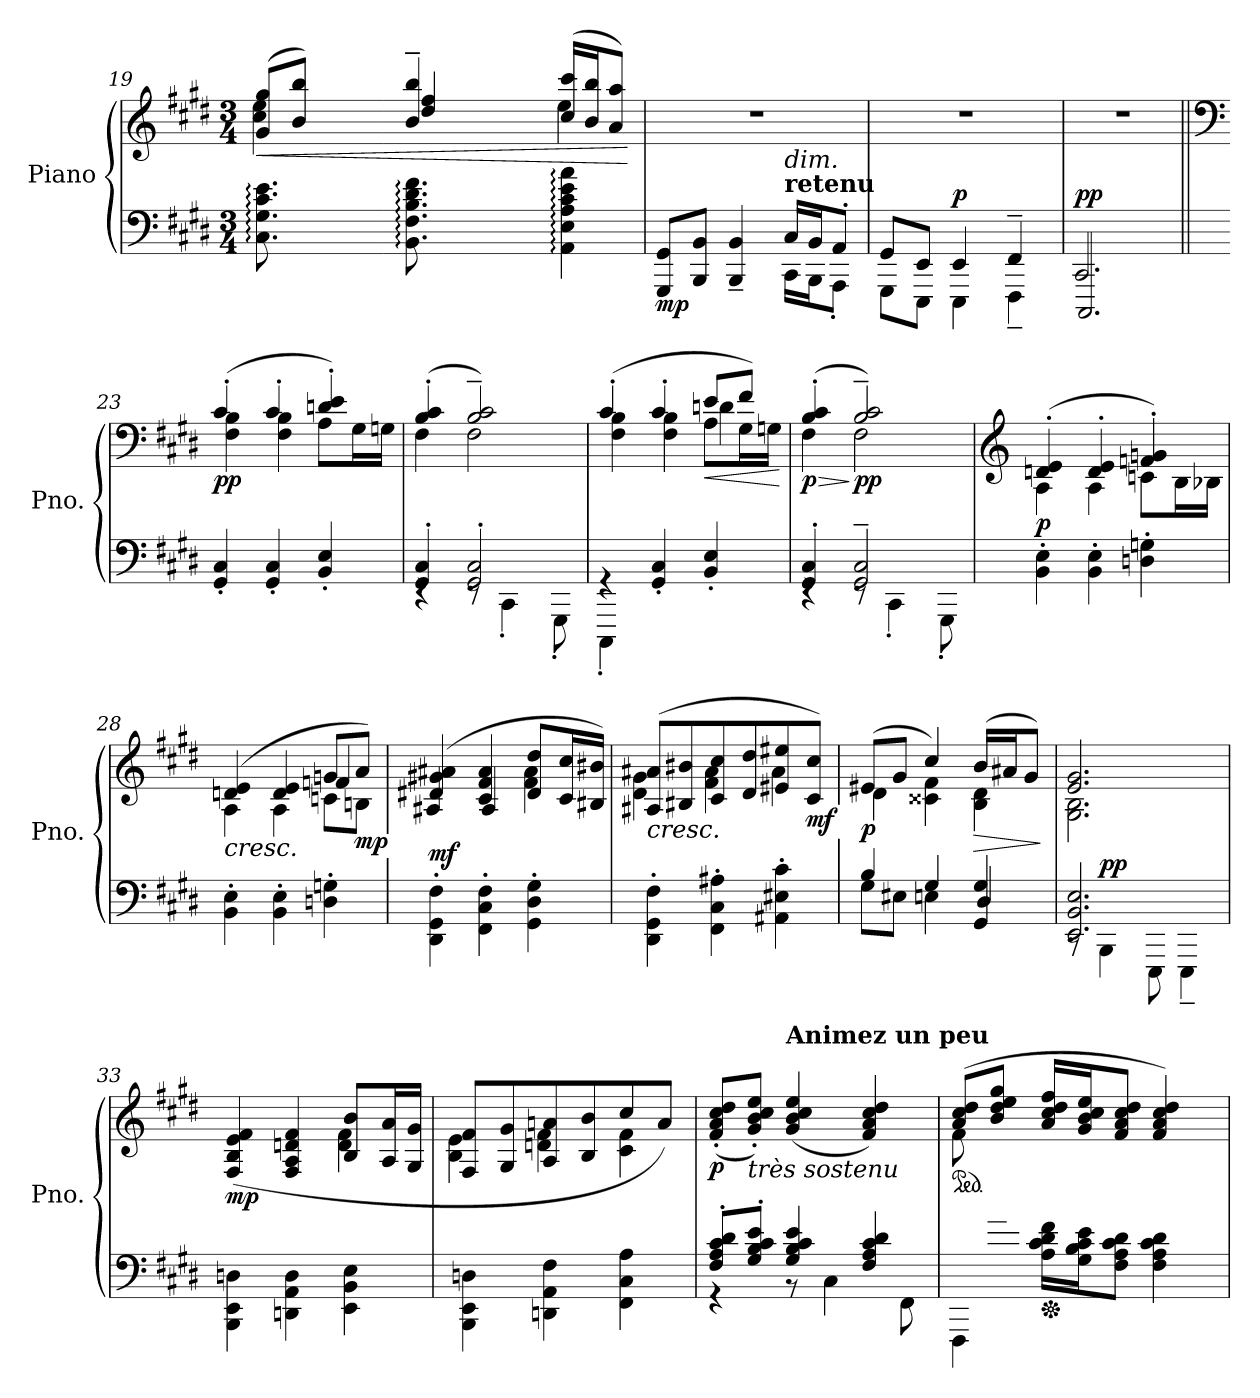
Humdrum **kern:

**kern	**kern	**dynam
*part1	*part1	*part1
*staff2	*staff1	*staff1/2
*I"Piano	*	*
*I'Pno.	*	*
*clefF4	*clefG2	*
*k[f#c#g#d#]	*k[f#c#g#d#]	*
*M3/4	*M3/4	*
=19	=19	=19
!	!	!LO:HP:b
*	*^	*
8.C#\: 8.G#\: 8.c#\: 8.e\:	(>8g#/ 8gg#/L	4cc#\ 4ee\	<
.	8b/ 8bb/J)	.	.
*	*MM46	*	*
64BB!LLLLyy	.	.	.
64F#!yy	.	.	.
64B!yy	.	.	.
64d#!JJJJyy	.	.	.
8.BB\: 8.F#\: 8.B\: 8.d#\: 8.f#\:	4b/~ 4bb/~	4dd#/ 4ff#/	.
*Xtuplet	*	*	*
*	*MM50	*	*
80AA!LLLLyy	.	.	.
80E!yy	.	.	.
80A!yy	.	.	.
80c#!yy	.	.	.
80e!JJJJyy	.	.	.
4AA\: 4E\: 4A\: 4c#\: 4e\: 4a\:	(>16cc#/ 16ccc#/LL	4ee\	.
.	16b/ 16bb/J	.	.
.	8a/ 8aa/J)	.	.
*	*v	*v	*
.	.	[
=20	=20	=20
*^	*	*
!	!	!	!LO:DY:b=2
8GGG#/ 8GG#/L	2ryy	2.r	mp
8BBB/ 8BB/J	.	.	.
4BBB/~ 4BB/~	.	.	.
*	*	*MM48	*
!LO:TX:a:B:t=retenu	!	!	!
!LO:TX:a:i:t=dim.	!	!	!
16C#/LL	16CC#\LL	.	.
16BB/J	16BBB\J	.	.
8AA'/J	8AAA'\J	.	.
=21	=21	=21	=21
*	*	*MM46	*
8GG#/L	8GGG#\L	2.r	.
8EE/J	8EEE\J	.	.
*	*	*MM44	*
!	!	!	!LO:DY:a=2
4EE/	4EEE\	.	p
*	*	*MM42	*
4FF#~/	4FFF#~\	.	.
=22	=22	=22	=22
!	!	!	!LO:DY:a=2
2.CC#/	2.CCC#/	2.r	pp
*v	*v	*	*
!!LO:LB:g=z
=23||	=23||	=23||
*	*clefF4	*
*	*MM50	*
*^	*^	*
!	!	!	!	!LO:DY:b
*v	*v	*	*	*
4GG#/' 4C#/'	(>4c#'/	4F#\ 4B\	pp
4GG#/' 4C#/'	4c#'/	4F#\ 4B\	.
*	*MM46	*	*
4BB/' 4E/'	4dn/' 4e/')	8A\L	.
.	.	16G#\L	.
.	.	16Gn\JJ	.
=24	=24	=24	=24
*	*MM50	*	*
*^	*	*	*
4GG#/' 4C#/'	4rEE	(>4B/' 4c#/'	4F#\	.
2GG#/' 2C#/'	8rEE	2B/~ 2c#/~)	2F#\	.
.	4CC#'\	.	.	.
.	8GGG#'\	.	.	.
=25	=25	=25	=25	=25
*	*	*	*^	*
4rGG	4CCC#'\	(>4c#'/	4F#\ 4B\	2ryy	.
4GG#/' 4C#/'	2ryy	4c#'/	4F#\ 4B\	.	.
*	*	*MM48	*	*	*
!	!	!	!	!	!LO:HP:b
4BB/' 4E/'	.	8e/L	8A\L	4dn\	<
*	*	*MM46	*	*	*
.	.	8f#/J)	16G#\L	.	.
.	.	.	16Gn\JJ	.	.
*v	*v	*	*	*	*
*	*v	*v	*v	*
.	.	[
=26	=26	=26
*	*MM50	*
*^	*	*
!	!	!	!LO:HP:b
*	*	*^	*
!	!	!	!	!LO:DY:n=1:b
4GG#/' 4C#/'	4rEE	(>4B/' 4c#/'	4F#\	> p
!	!	!	!	!LO:DY:n=2:b
2GG#/~ 2C#/~	8rEE	2B/~ 2c#/~)	2F#\	] pp
.	4CC#'\	.	.	.
.	8GGG#'\	.	.	.
*v	*v	*	*	*
=27	=27	=27	=27
*	*clefG2	*	*
*	*MM50	*	*
*^	*	*	*
!	!	!	!	!LO:DY:b
*v	*v	*	*	*
4BB\' 4E\'	(>4dn/' 4e/'	4A\	p
4BB\' 4E\'	4d/' 4e/'	4A\	.
*	*MM46	*	*
4Dn\' 4Gn\'	4fn/' 4gn/')	8cn\L	.
.	.	16B\L	.
.	.	16B-X\JJ	.
*	*v	*v	*
!!LO:LB:g=z
=28	=28	=28
*	*MM50	*
*	*^	*
!	!	!	!LO:HP:b
*	*	*^	*
4BB\' 4E\'	(>4dn/ 4e/	4A\	2ryy	<
4BB\' 4E\'	4d/ 4e/	4A\	.	.
4Dn\' 4Gn\'	8gn/L	8cn\L	4fn/	.
!	!	!	!	!LO:DY:b
.	8a/J)	8Bn\J	.	mp
*	*v	*v	*v	*
.	.	[
=29	=29	=29
*	*^	*
!	!	!	!LO:DY:a=2
4DD#\' 4GG#\' 4F#\'	(>4d#X/ 4g#X/ 4a#X/	4A#X/	mf
4FF#\' 4C#\' 4F#\'	4c#/ 4f#/ 4a#/	4A#/	.
*	*MM48	*	*
4GG#\' 4D#\' 4G#\'	8d#/ 8dd#/L	4f#\ 4a#\	.
.	16c#/ 16cc#/L	.	.
.	16B#X/ 16b#X/JJ)	.	.
=30	=30	=30	=30
*	*MM50	*	*
!	!	!	!LO:HP:b
4DD#\' 4GG#\' 4F#\'	(>8A#X/ 8a#X/L	4d#\ 4g#\	<
.	8B#X/ 8b#X/	.	.
4FF#\' 4C#\' 4A#X\'	8c#/ 8cc#/	4f#\ 4a#\	.
.	8d#/ 8dd#/	.	.
*	*MM46	*	*
4AA#X\' 4E#X\' 4c#\'	8e#X/ 8ee#X/	4a#\	.
!	!	!	!LO:DY:b
.	8c#/ 8cc#/J)	.	mf
*	*v	*v	*
.	.	[
=31	=31	=31
*	*MM50	*
*^	*^	*
!	!	!	!	!LO:DY:b
4B/	8G#\L	(>8e#X/L	4d#\	p
.	8E#X\J	8g#/J	.	.
4G#/	4En\	4cc#/)	4c##X\ 4f#\	.
*	*	*MM46	*	*
!	!	!	!	!LO:HP:b
4GG#/ 4G#/	4D#/	(>16b/LL	4B\ 4d#\	>
.	.	16a#X/J	.	.
.	.	8g#/J)	.	.
*v	*v	*	*	*
*	*v	*v	*
.	.	]
=32	=32	=32
*	*MM44	*
*^	*^	*
2.EE/ 2.BB/ 2.E/	8rCC	2.e/ 2.g#/	2.G#\ 2.B\	.
!	!	!	!	!LO:DY:a=2
.	4BBB\	.	.	pp
*	*	*MM42	*	*
.	8EEE\	.	.	.
.	4EEE~\	.	.	.
*v	*v	*	*	*
!!LO:LB:g=z	!!
=33	=33	=33	=33
*	*MM50	*	*
*^	*	*	*
!	!	!	!	!LO:DY:b
*v	*v	*	*	*
4BBB\ 4EE\ 4Dn\	(>4F#/ 4B/ 4e/ 4f#/	4rffyy	mp
4DDn\ 4AA\ 4D\	4F#/ 4A/ 4dn/ 4f#/	4rffyy	.
*	*MM48	*	*
4EE\ 4BB\ 4E\	8B/ 8b/L	4d\ 4f#\	.
.	16A/ 16a/L	.	.
.	16G#/ 16g#/JJ	.	.
=34	=34	=34	=34
*	*MM50	*	*
4BBB\ 4EE\ 4Dn\	8F#/ 8f#/L	4B\ 4e\	.
.	8G#/ 8g#/	.	.
4DDn\ 4AA\ 4F#\	8A/ 8an/	4dn\ 4f#\	.
.	8B/ 8b/	.	.
*	*MM46	*	*
4FF#\ 4C#\ 4A\	8cc#/	4c#\ 4f#\	.
.	8a/J)	.	.
*	*v	*v	*
=35	=35	=35
*	*MM50	*
*^	*	*
!	!	!	!LO:DY:b
8F#/' 8A/' 8c#/' 8d#/'L	4r	(>8f#/' 8a/' 8cc#/' 8dd#/'L	p
!	!	!LO:TX:b:i:t=très sostenu	!
8G#/' 8B/' 8c#/' 8e/'J	.	8g#/' 8b/' 8cc#/' 8ee/'J)	.
!	!	!LO:TX:a:B:t=Animez                        un                      peu	!
4G#/ 4B/ 4c#/ 4e/	8r	(>4g#/ 4b/ 4cc#/ 4ee/	.
.	4C#\	.	.
4F#/ 4A/ 4c#/ 4d#/	.	4f#/ 4a/ 4cc#/ 4dd#/)	.
.	8FF#\	.	.
=36	=36	=36	=36
*	*	*^	*
*	*	*ped	*	*
*	*	*v	*v	*
*	*	*MM54	*
*	*	*^	*
8ryy	4FFF#\	(>8a/ 8cc#/ 8dd#/L	8f#\L	.
8B/ 8d#/ 8e/ 8g#/J	.	8b/ 8dd#/ 8ee/ 8gg#/J	2ryy	.
*Xped	*	*	*	*
16A\ 16c#\ 16d#\ 16f#\LL	2ryy	16a/ 16cc#/ 16dd#/ 16ff#/LL	.	.
16G#\ 16B\ 16c#\ 16e\J	.	16g#/ 16b/ 16cc#/ 16ee/J	.	.
8F#\ 8A\ 8c#\ 8d#\J	.	8f#/ 8a/ 8cc#/ 8dd#/J	.	.
4F#\ 4A\ 4c#\ 4d#\	.	4f#/ 4a/ 4cc#/ 4dd#/)	.	.
.	.	.	8ryy	.
*v	*v	*	*	*
*	*v	*v	*
=	=	=
*-	*-	*-
